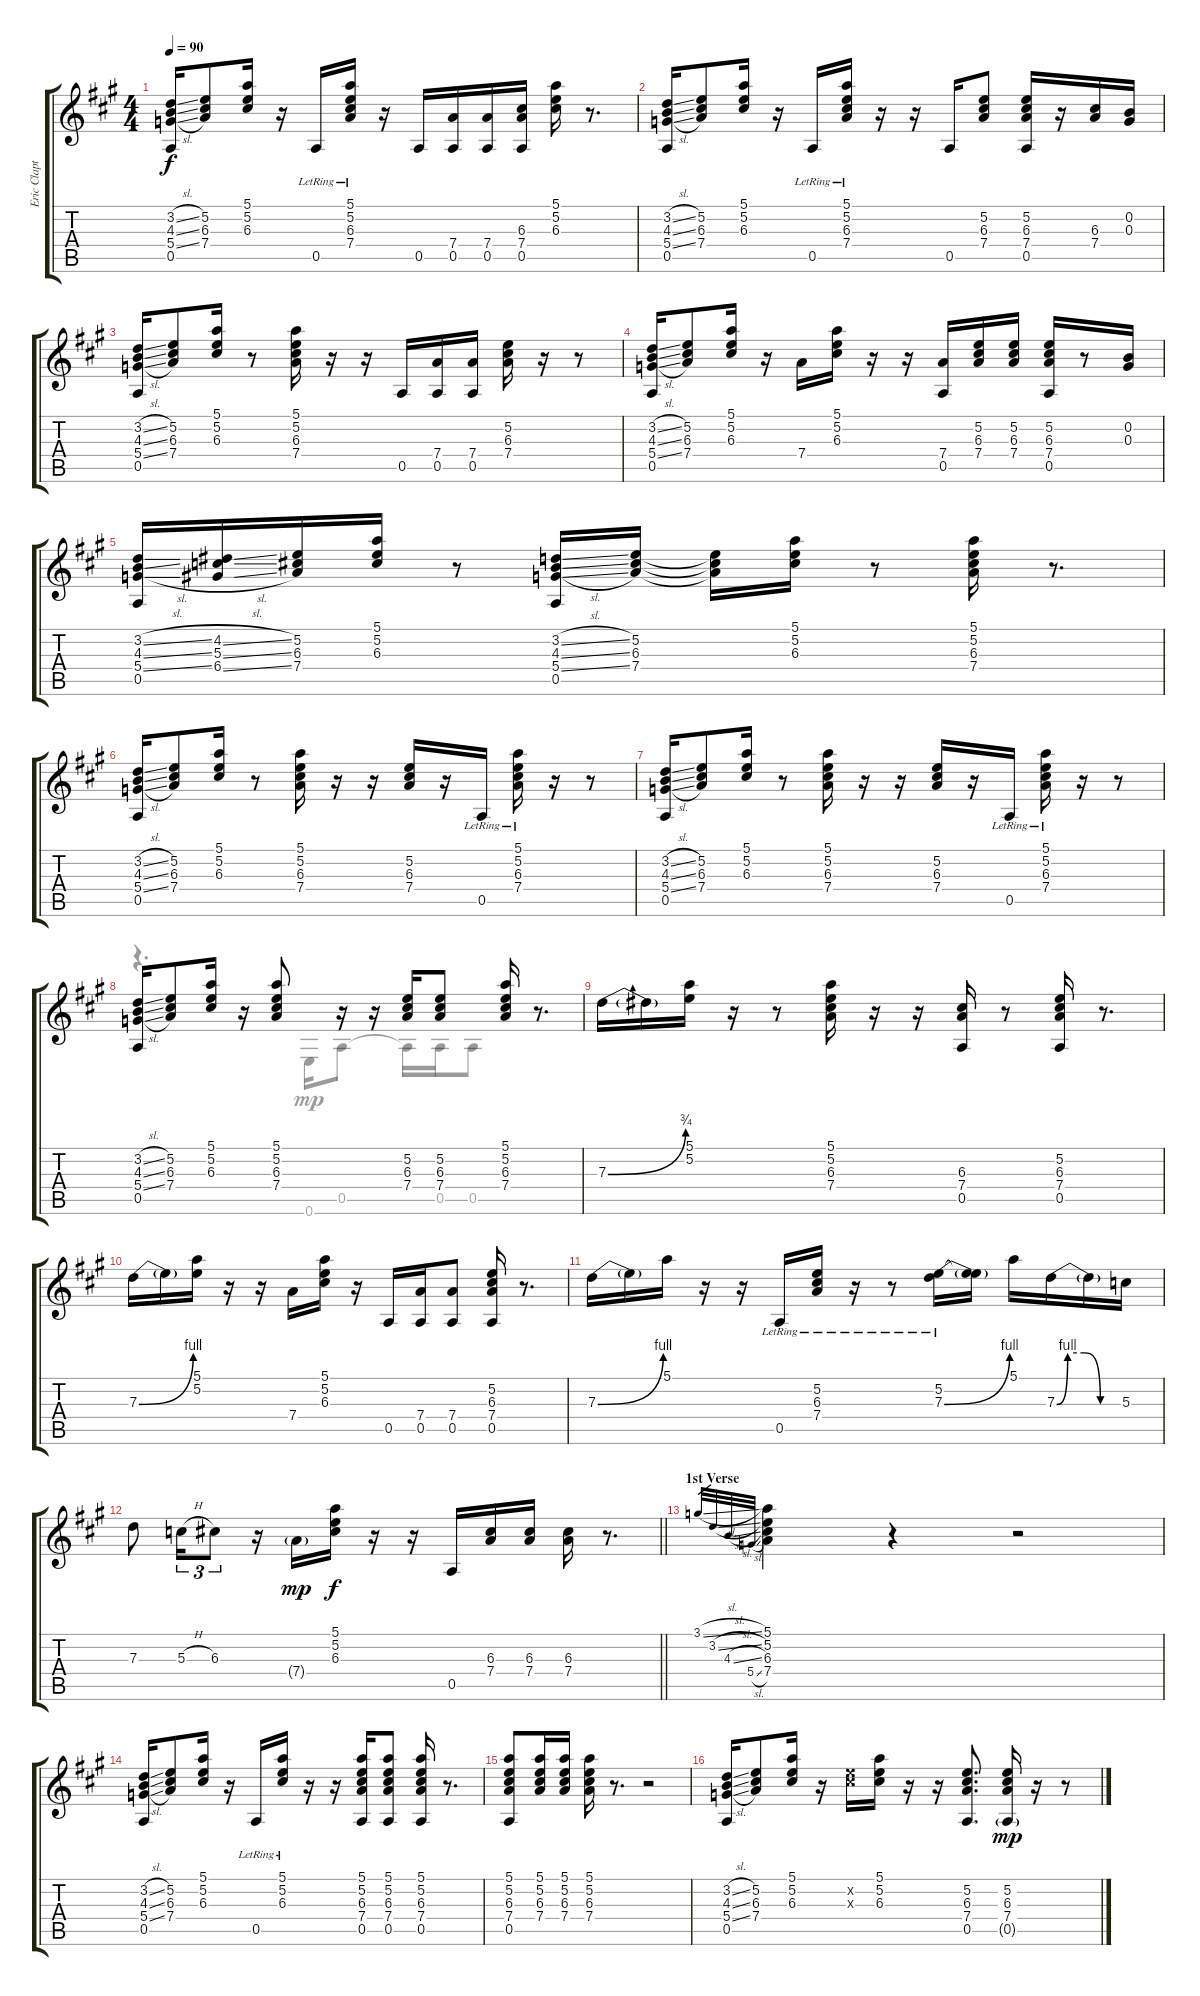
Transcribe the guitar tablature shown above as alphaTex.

\track ("Eric Clapton - Guitar 1" "Eric Clapt") {instrument electricguitarclean}
\staff {score tabs}
\tuning (E4 B3 G3 D3 A2 E2) {hide}
\voice
\ts (4 4)
\tempo 90
\clef g2
\ks a
(3.2{sl} 4.3{sl} 5.4{sl} 0.5).16{dy f instrument electricguitarclean} (5.2 6.3 7.4).8 (5.1 5.2 6.3).16 r.16 0.5{lr}.16 (5.1{lr} 5.2{lr} 6.3{lr} 7.4{lr}).16 r.16 0.5.16 (7.4 0.5).16 (7.4 0.5).16 (6.3 7.4 0.5).16 (5.1 5.2 6.3).16 r.8{d} |
(3.2{sl} 4.3{sl} 5.4{sl} 0.5).16 (5.2 6.3 7.4).8 (5.1 5.2 6.3).16 r.16 0.5{lr}.16 (5.1{lr} 5.2{lr} 6.3{lr} 7.4{lr}).16 r.16 r.16 0.5.16 (5.2 6.3 7.4).8 (5.2 6.3 7.4 0.5).16 r.16 (6.3 7.4).16 (0.2 0.3).16 |
(3.2{sl} 4.3{sl} 5.4{sl} 0.5).16 (5.2 6.3 7.4).8 (5.1 5.2 6.3).16 r.8 (5.1 5.2 6.3 7.4).16 r.16 r.16 0.5.16 (7.4 0.5).16 (7.4 0.5).16 (5.2 6.3 7.4).16 r.16 r.8 |
(3.2{sl} 4.3{sl} 5.4{sl} 0.5).16 (5.2 6.3 7.4).8 (5.1 5.2 6.3).16 r.16 7.4.16 (5.1 5.2 6.3).16 r.16 r.16 (7.4 0.5).16 (5.2 6.3 7.4).16 (5.2 6.3 7.4).16 (5.2 6.3 7.4 0.5).16 r.8 (0.2 0.3).16 |
(3.2{sl} 4.3{sl} 5.4{sl} 0.5).16 (4.2{sl} 5.3{sl} 6.4{sl}).16 (5.2 6.3 7.4).16 (5.1 5.2 6.3).16 r.8 (3.2{sl} 4.3{sl} 5.4{sl} 0.5).16 (5.2 6.3 7.4).16 (5.2{t} 6.3{t} 7.4{t}).16 (5.1 5.2 6.3).16 r.8 (5.1 5.2 6.3 7.4).16 r.8{d} |
(3.2{sl} 4.3{sl} 5.4{sl} 0.5).16 (5.2 6.3 7.4).8 (5.1 5.2 6.3).16 r.8 (5.1 5.2 6.3 7.4).16 r.16 r.16 (5.2 6.3 7.4).16 r.16 0.5{lr}.16 (5.1{lr} 5.2{lr} 6.3{lr} 7.4{lr}).16 r.16 r.8 |
(3.2{sl} 4.3{sl} 5.4{sl} 0.5).16 (5.2 6.3 7.4).8 (5.1 5.2 6.3).16 r.8 (5.1 5.2 6.3 7.4).16 r.16 r.16 (5.2 6.3 7.4).16 r.16 0.5{lr}.16 (5.1{lr} 5.2{lr} 6.3{lr} 7.4{lr}).16 r.16 r.8 |
(3.2{sl} 4.3{sl} 5.4{sl} 0.5).16 (5.2 6.3 7.4).8 (5.1 5.2 6.3).16 r.16 (5.1 5.2 6.3 7.4).8 r.16 r.16 (5.2 6.3 7.4).16 (5.2 6.3 7.4).8 (5.1 5.2 6.3 7.4).16 r.8{d} |
7.3{be (bend 0 0 60 3)}.16 7.3{t}.16 (5.1 5.2).16 r.16 r.8 (5.1 5.2 6.3 7.4).16 r.16 r.16 (6.3 7.4 0.5).16 r.8 (5.2 6.3 7.4 0.5).16 r.8{d} |
7.3{be (bend 0 0 60 4)}.16 7.3{t}.16 (5.1 5.2).16 r.16 r.16 7.4.16 (5.1 5.2 6.3).16 r.16 0.5.16 (7.4 0.5).16 (7.4 0.5).8 (5.2 6.3 7.4 0.5).16 r.8{d} |
7.3{be (bend 0 0 60 4)}.16 7.3{t}.16 5.1.16 r.16 r.16 0.5{lr}.16 (5.2{lr} 6.3{lr} 7.4{lr}).16 r.16 r.8 (5.2{lr} 7.3{be (bend 0 0 60 4) lr}).16 (5.2{t} 7.3{t}).16 5.1.16 7.3{be (custom 0 0 10 4 25 4 40 0 60 0)}.16 7.3{t}.16 5.3.16 |
\barLineRight lightlight
7.3.8 5.3{h}.16{tu (3 2)} 6.3.8{tu (3 2)} r.16 7.4{g}.16{dy mp} (5.1 5.2 6.3).16{dy f} r.16 r.16 0.5.16 (6.3 7.4).16 (6.3 7.4).16 (6.3 7.4).16 r.8{d} |
\section ("" "1st Verse")
3.1{sl}.32{gr} 3.2{sl}.32{gr} 4.3{sl}.32{gr} 5.4{sl}.32{gr} (5.1 5.2 6.3 7.4).4 r.4 r.2 |
(3.2{sl} 4.3{sl} 5.4{sl} 0.5).16 (5.2 6.3 7.4).8 (5.1 5.2 6.3).16 r.16 0.5{lr}.16 (5.1{lr} 5.2{lr} 6.3{lr}).16 r.16 r.16 (5.1 5.2 6.3 7.4 0.5).16 (5.1 5.2 6.3 7.4 0.5).8 (5.1 5.2 6.3 7.4 0.5).16 r.8{d} |
(5.1 5.2 6.3 7.4 0.5).8 (5.1 5.2 6.3 7.4).16 (5.1 5.2 6.3 7.4).16 (5.1 5.2 6.3 7.4).16 r.8{d} r.2 |
(3.2{sl} 4.3{sl} 5.4{sl} 0.5).16 (5.2 6.3 7.4).8 (5.1 5.2 6.3).16 r.16 (5.2{x} 6.3{x}).16 (5.1 5.2 6.3).16 r.16 r.16 (5.2 6.3 7.4 0.5).8{d} (5.2 6.3 7.4 0.5{g}).16{dy mp} r.16 r.8
\voice
\clef g2
\ottava regular
\simile none
\ks a
|
|
|
|
|
|
|
r.4{d} 0.6.16 0.5.8 0.5{t}.16 0.5.16 0.5.8 r.8{d} |
|
|
|
\barLineRight lightlight
|
|
|
|
